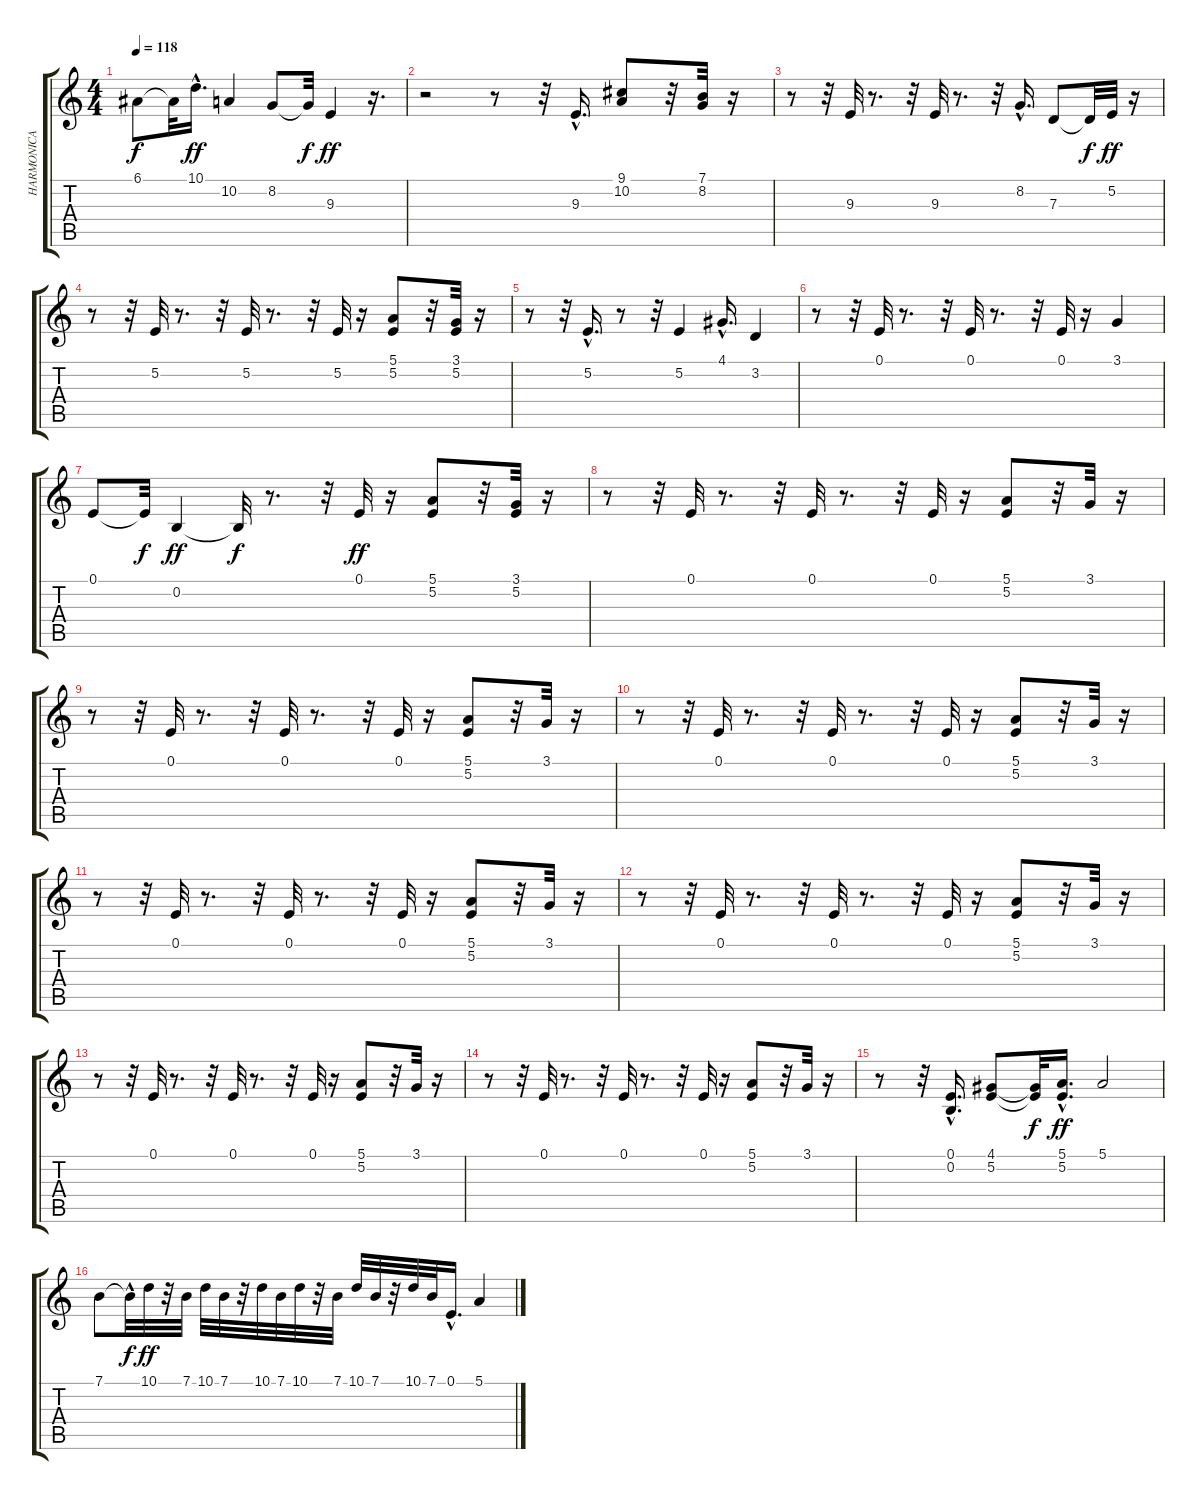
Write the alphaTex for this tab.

\track ("HARMONICA" "HARMONICA") {instrument harmonica}
\staff {score tabs}
\tuning (E4 B3 G3 D3 A2 E2) {hide}
\ts (4 4)
\tempo 118
\clef g2
\ks c
6.1{t}.8{dy f} 6.1{t}.32 10.1{hac}.16{d dy ff} 10.2.4 8.2.8 8.2{t}.32{dy f} 9.3.4{dy ff} r.16{d} |
r.2 r.8 r.32 9.3{hac}.16{d} (9.1 10.2).8 r.32 (7.1 8.2).32 r.16 |
r.8 r.32 9.3.32{volume 12} r.8{d} r.32 9.3.32 r.8{d} r.32 8.2{hac}.16{d} 7.3.8 7.3{t}.32{dy f} 5.2.32{dy ff} r.16 |
r.8 r.32 5.2.32 r.8{d} r.32 5.2.32 r.8{d} r.32 5.2.32 r.16 (5.1 5.2).8 r.32 (3.1 5.2).32 r.16 |
r.8 r.32 5.2{hac}.16{d} r.8 r.32 5.2.4 4.1{hac}.16{d} 3.2.4 |
r.8 r.32 0.1.32 r.8{d} r.32 0.1.32 r.8{d} r.32 0.1.32 r.16 3.1.4 |
0.1.8 0.1{t}.32{dy f} 0.2.4{dy ff} 0.2{t}.32{dy f} r.8{d} r.32 0.1.32{dy ff} r.16 (5.1 5.2).8 r.32 (3.1 5.2).32 r.16 |
r.8 r.32 0.1.32 r.8{d} r.32 0.1.32 r.8{d} r.32 0.1.32 r.16 (5.1 5.2).8 r.32 3.1.32 r.16 |
r.8 r.32 0.1.32 r.8{d} r.32 0.1.32 r.8{d} r.32 0.1.32 r.16 (5.1 5.2).8 r.32 3.1.32 r.16 |
r.8 r.32 0.1.32 r.8{d} r.32 0.1.32 r.8{d} r.32 0.1.32 r.16 (5.1 5.2).8 r.32 3.1.32 r.16 |
r.8 r.32 0.1.32 r.8{d} r.32 0.1.32 r.8{d} r.32 0.1.32 r.16 (5.1 5.2).8 r.32 3.1.32 r.16 |
r.8 r.32 0.1.32 r.8{d} r.32 0.1.32 r.8{d} r.32 0.1.32 r.16 (5.1 5.2).8 r.32 3.1.32 r.16 |
r.8 r.32 0.1.32 r.8{d} r.32 0.1.32 r.8{d} r.32 0.1.32 r.16 (5.1 5.2).8 r.32 3.1.32 r.16 |
r.8 r.32 0.1.32 r.8{d} r.32 0.1.32 r.8{d} r.32 0.1.32 r.16 (5.1 5.2).8 r.32 3.1.32 r.16 |
r.8 r.32 (0.1{hac} 0.2{hac}).16{d volume 14} (4.1 5.2).8 (4.1{t} 5.2{t}).32{dy f} (5.1{hac} 5.2{hac}).16{d dy ff} 5.1.2 |
7.1.8 7.1{hac t}.32{dy f} 10.1.32{dy ff} r.32 7.1.32 10.1.32 7.1.32 r.32 10.1.32 7.1.32 10.1.32 r.32 7.1.32 10.1.32 7.1.32 r.32 10.1.32 7.1.32 0.1{hac}.16{d} 5.1.4
